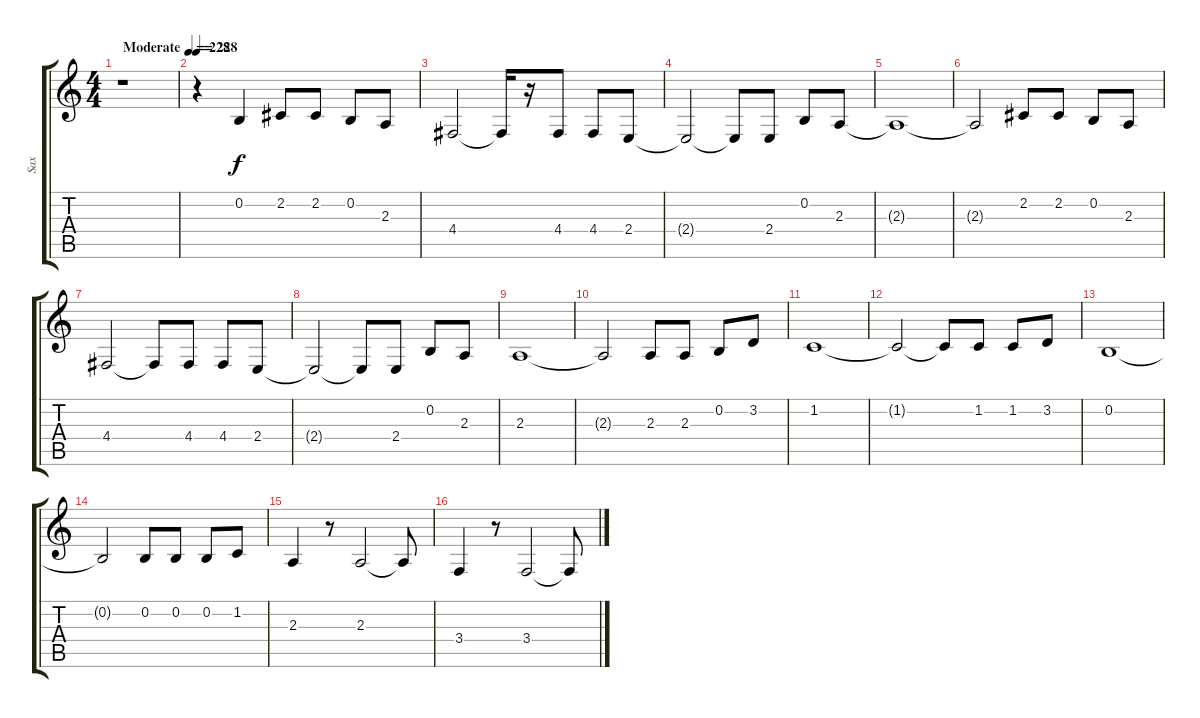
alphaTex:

\track ("Sax" "Sax") {instrument baritonesax}
\staff {score tabs}
\tuning (E4 B3 G3 D3 A2 E2) {hide}
\ts (4 4)
\tempo (228 "Moderate")
\clef g2
\ks c
r.1{dy f instrument baritonesax} |
\tempo 228
r.4 0.2.4 2.2.8 2.2.8 0.2.8 2.3.8 |
4.4.2 4.4{t}.16 r.16 4.4.8 4.4.8 2.4.8 |
2.4{t}.2 2.4{t}.8 2.4.8 0.2.8 2.3.8 |
2.3{t}.1 |
2.3{t}.2 2.2.8 2.2.8 0.2.8 2.3.8 |
4.4.2 4.4{t}.8 4.4.8 4.4.8 2.4.8 |
2.4{t}.2 2.4{t}.8 2.4.8 0.2.8 2.3.8 |
2.3.1 |
2.3{t}.2 2.3.8 2.3.8 0.2.8 3.2.8 |
1.2.1 |
1.2{t}.2 1.2{t}.8 1.2.8 1.2.8 3.2.8 |
0.2.1 |
0.2{t}.2 0.2.8 0.2.8 0.2.8 1.2.8 |
2.3.4 r.8 2.3.2 2.3{t}.8 |
3.4.4 r.8 3.4.2 3.4{t}.8
